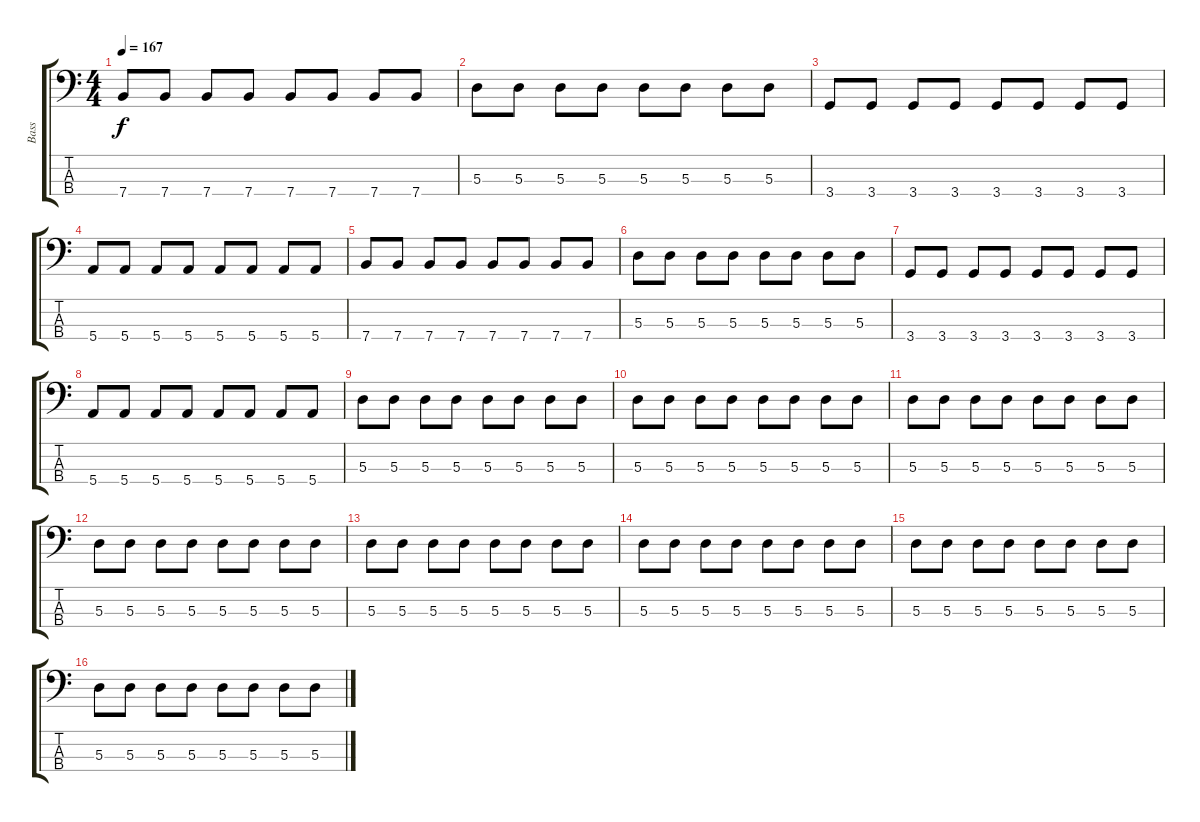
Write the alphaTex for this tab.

\track ("Bass" "Bass") {instrument electricbassfinger}
\staff {score tabs}
\tuning (G2 D2 A1 E1) {hide}
\ts (4 4)
\tempo 167
\clef f4
\ks c
7.4.8{dy f} 7.4.8 7.4.8 7.4.8 7.4.8 7.4.8 7.4.8 7.4.8 |
5.3.8 5.3.8 5.3.8 5.3.8 5.3.8 5.3.8 5.3.8 5.3.8 |
3.4.8 3.4.8 3.4.8 3.4.8 3.4.8 3.4.8 3.4.8 3.4.8 |
5.4.8 5.4.8 5.4.8 5.4.8 5.4.8 5.4.8 5.4.8 5.4.8 |
7.4.8 7.4.8 7.4.8 7.4.8 7.4.8 7.4.8 7.4.8 7.4.8 |
5.3.8 5.3.8 5.3.8 5.3.8 5.3.8 5.3.8 5.3.8 5.3.8 |
3.4.8 3.4.8 3.4.8 3.4.8 3.4.8 3.4.8 3.4.8 3.4.8 |
5.4.8 5.4.8 5.4.8 5.4.8 5.4.8 5.4.8 5.4.8 5.4.8 |
5.3.8 5.3.8 5.3.8 5.3.8 5.3.8 5.3.8 5.3.8 5.3.8 |
5.3.8 5.3.8 5.3.8 5.3.8 5.3.8 5.3.8 5.3.8 5.3.8 |
5.3.8 5.3.8 5.3.8 5.3.8 5.3.8 5.3.8 5.3.8 5.3.8 |
5.3.8 5.3.8 5.3.8 5.3.8 5.3.8 5.3.8 5.3.8 5.3.8 |
5.3.8 5.3.8 5.3.8 5.3.8 5.3.8 5.3.8 5.3.8 5.3.8 |
5.3.8 5.3.8 5.3.8 5.3.8 5.3.8 5.3.8 5.3.8 5.3.8 |
5.3.8 5.3.8 5.3.8 5.3.8 5.3.8 5.3.8 5.3.8 5.3.8 |
5.3.8 5.3.8 5.3.8 5.3.8 5.3.8 5.3.8 5.3.8 5.3.8
